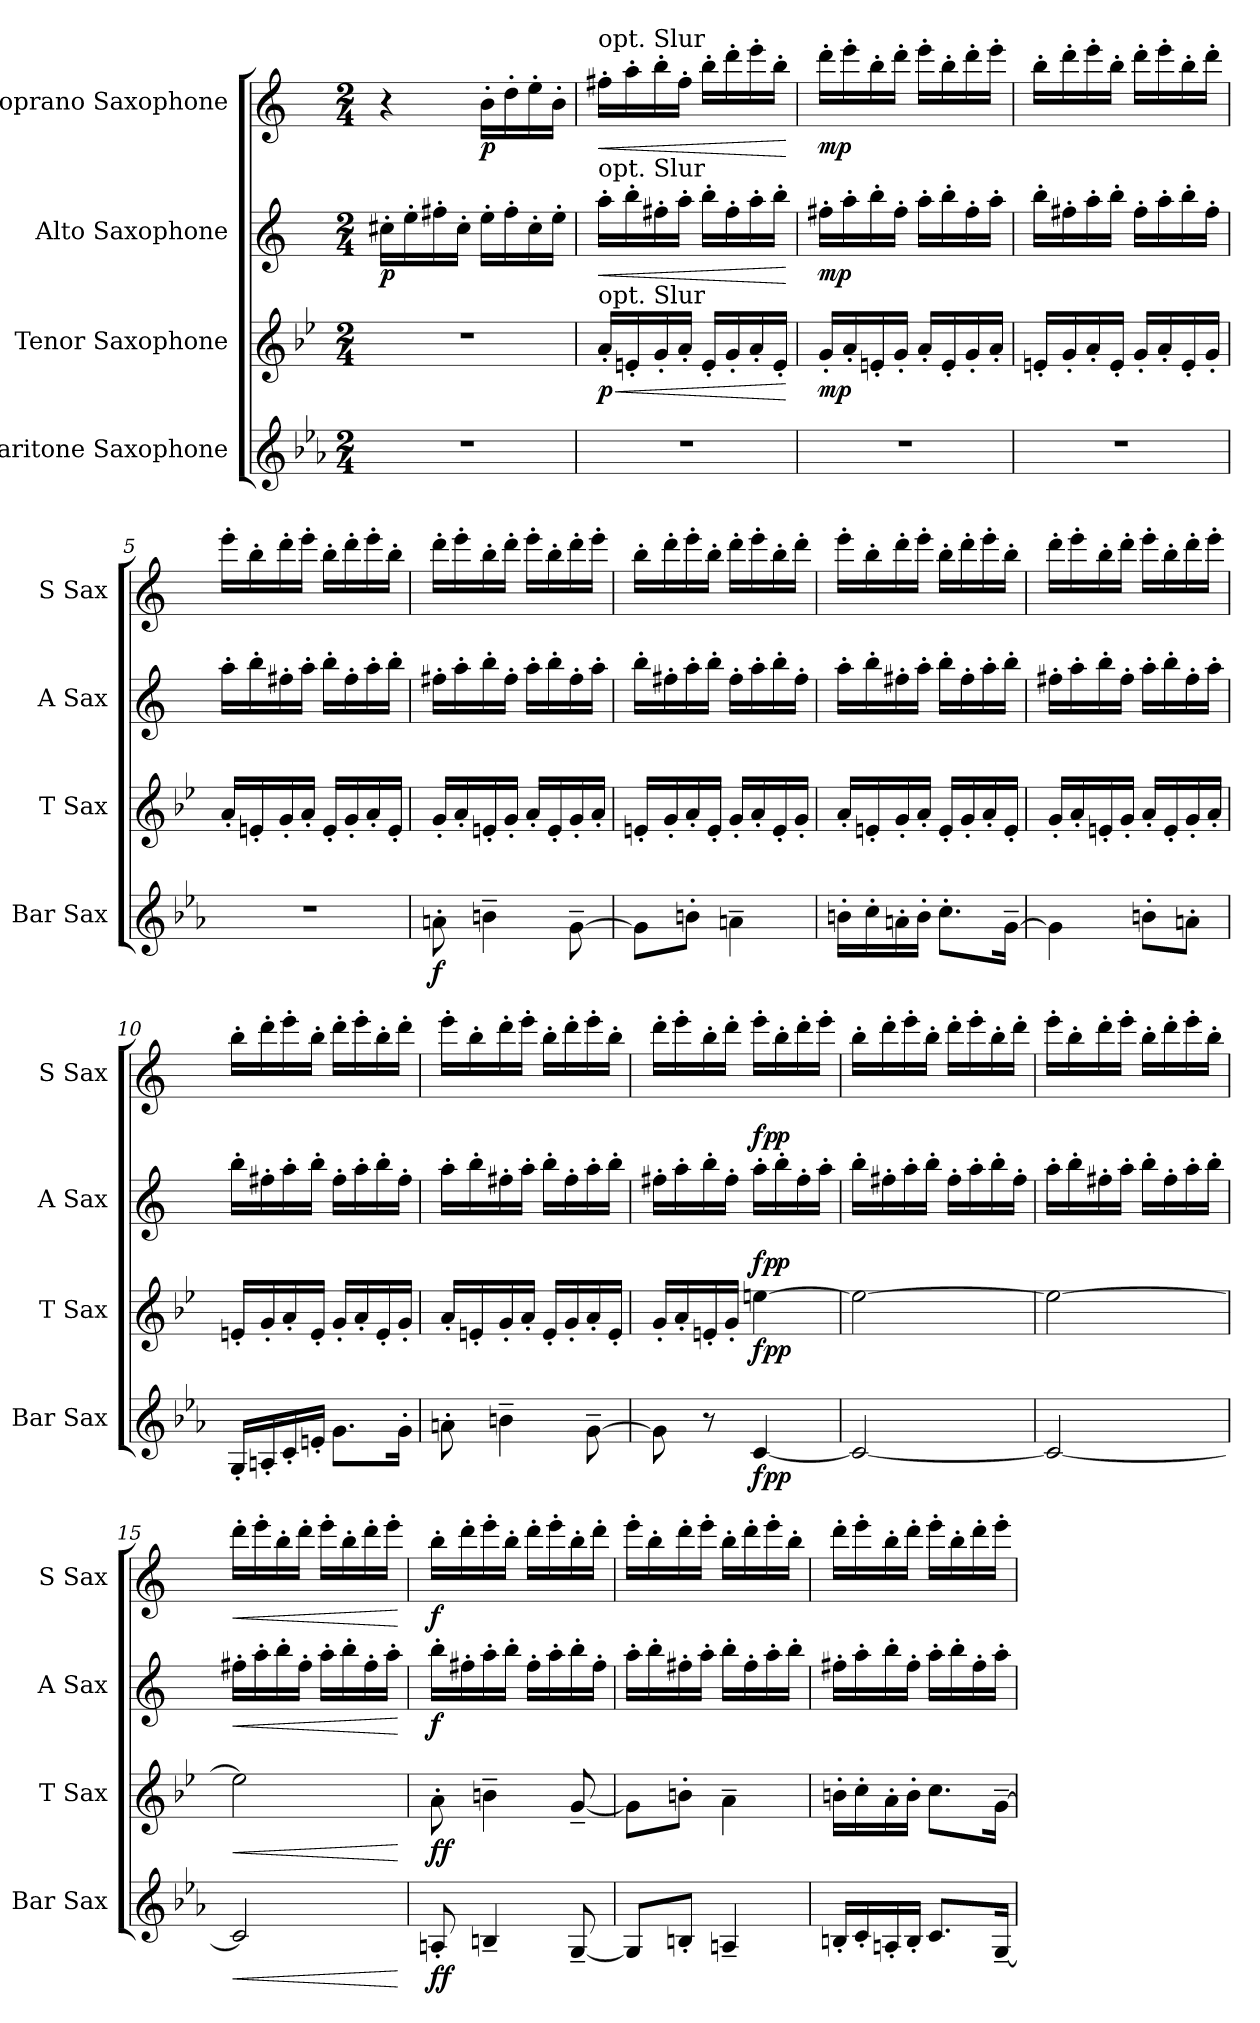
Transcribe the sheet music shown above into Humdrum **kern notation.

**kern	**dynam	**kern	**dynam	**kern	**dynam	**kern	**dynam
*part4	*part4	*part3	*part3	*part2	*part2	*part1	*part1
*staff4	*staff4	*staff3	*staff3	*staff2	*staff2	*staff1	*staff1
*I"Baritone Saxophone	*	*I"Tenor Saxophone	*	*I"Alto Saxophone	*	*I"Soprano Saxophone	*
*I'Bar Sax	*	*I'T Sax	*	*I'A Sax	*	*I'S Sax	*
*clefG2	*	*clefG2	*	*clefG2	*	*clefG2	*
*ITrd12c21	*	*ITrd8c14	*	*ITrd5c9	*	*ITrd1c2	*
*k[b-e-a-]	*	*k[b-e-]	*	*k[b-e-a-]	*	*k[b-e-]	*
*M2/4	*	*M2/4	*	*M2/4	*	*M2/4	*
*MM130	*	*MM130	*	*MM130	*	*MM130	*
=1	=1	=1	=1	=1	=1	=1	=1
!	!	!	!	!	!LO:DY:b	!	!
2r	.	2r	.	16en'\LL	p	4r	.
.	.	.	.	16g'\	.	.	.
.	.	.	.	16an'\	.	.	.
.	.	.	.	16e'\JJ	.	.	.
!	!	!	!	!	!	!	!LO:DY:b
.	.	.	.	16g'\LL	.	16a'\LL	p
.	.	.	.	16a'\	.	16cc'\	.
.	.	.	.	16e'\	.	16dd'\	.
.	.	.	.	16g'\JJ	.	16a'\JJ	.
=2	=2	=2	=2	=2	=2	=2	=2
!	!	!	!	!	!	!LO:TX:a:t=opt. Slur	!
!	!	!	!	!LO:TX:a:t=opt. Slur	!	!	!
!	!	!LO:TX:a:t=opt. Slur	!	!	!	!	!
!	!	!	!LO:HP:b	!	!LO:HP:b	!	!LO:HP:b
!	!	!	!LO:DY:n=1:b	!	!	!	!
2r	.	16A'/LL	< p	16cc'\LL	<	16een'\LL	<
.	.	16En'/	.	16dd'\	.	16gg'\	.
.	.	16G'/	.	16an'\	.	16aa'\	.
.	.	16A'/JJ	.	16cc'\JJ	.	16ee'\JJ	.
.	.	16E'/LL	.	16dd'\LL	.	16aa'\LL	.
.	.	16G'/	.	16a'\	.	16ccc'\	.
.	.	16A'/	.	16cc'\	.	16ddd'\	.
.	.	16E'/JJ	.	16dd'\JJ	.	16aa'\JJ	.
.	.	.	[	.	[	.	[
=3	=3	=3	=3	=3	=3	=3	=3
!	!	!	!LO:DY:b	!	!LO:DY:b	!	!LO:DY:b
2r	.	16G'/LL	mp	16an'\LL	mp	16ccc'\LL	mp
.	.	16A'/	.	16cc'\	.	16ddd'\	.
.	.	16En'/	.	16dd'\	.	16aa'\	.
.	.	16G'/JJ	.	16a'\JJ	.	16ccc'\JJ	.
.	.	16A'/LL	.	16cc'\LL	.	16ddd'\LL	.
.	.	16E'/	.	16dd'\	.	16aa'\	.
.	.	16G'/	.	16a'\	.	16ccc'\	.
.	.	16A'/JJ	.	16cc'\JJ	.	16ddd'\JJ	.
!!LO:LB:g=z
=4	=4	=4	=4	=4	=4	=4	=4
2r	.	16En'/LL	.	16dd'\LL	.	16aa'\LL	.
.	.	16G'/	.	16an'\	.	16ccc'\	.
.	.	16A'/	.	16cc'\	.	16ddd'\	.
.	.	16E'/JJ	.	16dd'\JJ	.	16aa'\JJ	.
.	.	16G'/LL	.	16a'\LL	.	16ccc'\LL	.
.	.	16A'/	.	16cc'\	.	16ddd'\	.
.	.	16E'/	.	16dd'\	.	16aa'\	.
.	.	16G'/JJ	.	16a'\JJ	.	16ccc'\JJ	.
=5	=5	=5	=5	=5	=5	=5	=5
2r	.	16A'/LL	.	16cc'\LL	.	16ddd'\LL	.
.	.	16En'/	.	16dd'\	.	16aa'\	.
.	.	16G'/	.	16an'\	.	16ccc'\	.
.	.	16A'/JJ	.	16cc'\JJ	.	16ddd'\JJ	.
.	.	16E'/LL	.	16dd'\LL	.	16aa'\LL	.
.	.	16G'/	.	16a'\	.	16ccc'\	.
.	.	16A'/	.	16cc'\	.	16ddd'\	.
.	.	16E'/JJ	.	16dd'\JJ	.	16aa'\JJ	.
=6	=6	=6	=6	=6	=6	=6	=6
!	!LO:DY:b	!	!	!	!	!	!
8An'\	f	16G'/LL	.	16an'\LL	.	16ccc'\LL	.
.	.	16A'/	.	16cc'\	.	16ddd'\	.
4Bn~\	.	16En'/	.	16dd'\	.	16aa'\	.
.	.	16G'/JJ	.	16a'\JJ	.	16ccc'\JJ	.
.	.	16A'/LL	.	16cc'\LL	.	16ddd'\LL	.
.	.	16E'/	.	16dd'\	.	16aa'\	.
[8G~\	.	16G'/	.	16a'\	.	16ccc'\	.
.	.	16A'/JJ	.	16cc'\JJ	.	16ddd'\JJ	.
!!LO:PB:g=z
=7	=7	=7	=7	=7	=7	=7	=7
8G\L]	.	16En'/LL	.	16dd'\LL	.	16aa'\LL	.
.	.	16G'/	.	16an'\	.	16ccc'\	.
8Bn'\J	.	16A'/	.	16cc'\	.	16ddd'\	.
.	.	16E'/JJ	.	16dd'\JJ	.	16aa'\JJ	.
4An~\	.	16G'/LL	.	16a'\LL	.	16ccc'\LL	.
.	.	16A'/	.	16cc'\	.	16ddd'\	.
.	.	16E'/	.	16dd'\	.	16aa'\	.
.	.	16G'/JJ	.	16a'\JJ	.	16ccc'\JJ	.
=8	=8	=8	=8	=8	=8	=8	=8
16Bn'\LL	.	16A'/LL	.	16cc'\LL	.	16ddd'\LL	.
16c'\	.	16En'/	.	16dd'\	.	16aa'\	.
16An'\	.	16G'/	.	16an'\	.	16ccc'\	.
16B'\JJ	.	16A'/JJ	.	16cc'\JJ	.	16ddd'\JJ	.
8.c'\L	.	16E'/LL	.	16dd'\LL	.	16aa'\LL	.
.	.	16G'/	.	16a'\	.	16ccc'\	.
.	.	16A'/	.	16cc'\	.	16ddd'\	.
[16G~\Jk	.	16E'/JJ	.	16dd'\JJ	.	16aa'\JJ	.
=9	=9	=9	=9	=9	=9	=9	=9
4G\]	.	16G'/LL	.	16an'\LL	.	16ccc'\LL	.
.	.	16A'/	.	16cc'\	.	16ddd'\	.
.	.	16En'/	.	16dd'\	.	16aa'\	.
.	.	16G'/JJ	.	16a'\JJ	.	16ccc'\JJ	.
8Bn'\L	.	16A'/LL	.	16cc'\LL	.	16ddd'\LL	.
.	.	16E'/	.	16dd'\	.	16aa'\	.
8An'\J	.	16G'/	.	16a'\	.	16ccc'\	.
.	.	16A'/JJ	.	16cc'\JJ	.	16ddd'\JJ	.
!!LO:LB:g=z
=10	=10	=10	=10	=10	=10	=10	=10
16GG'/LL	.	16En'/LL	.	16dd'\LL	.	16aa'\LL	.
16AAn'/	.	16G'/	.	16an'\	.	16ccc'\	.
16C'/	.	16A'/	.	16cc'\	.	16ddd'\	.
16En'/JJ	.	16E'/JJ	.	16dd'\JJ	.	16aa'\JJ	.
8.G\L	.	16G'/LL	.	16a'\LL	.	16ccc'\LL	.
.	.	16A'/	.	16cc'\	.	16ddd'\	.
.	.	16E'/	.	16dd'\	.	16aa'\	.
16G'\Jk	.	16G'/JJ	.	16a'\JJ	.	16ccc'\JJ	.
=11	=11	=11	=11	=11	=11	=11	=11
8An'\	.	16A'/LL	.	16cc'\LL	.	16ddd'\LL	.
.	.	16En'/	.	16dd'\	.	16aa'\	.
4Bn~\	.	16G'/	.	16an'\	.	16ccc'\	.
.	.	16A'/JJ	.	16cc'\JJ	.	16ddd'\JJ	.
.	.	16E'/LL	.	16dd'\LL	.	16aa'\LL	.
.	.	16G'/	.	16a'\	.	16ccc'\	.
[8G~\	.	16A'/	.	16cc'\	.	16ddd'\	.
.	.	16E'/JJ	.	16dd'\JJ	.	16aa'\JJ	.
=12	=12	=12	=12	=12	=12	=12	=12
8G\]	.	16G'/LL	.	16an'\LL	.	16ccc'\LL	.
.	.	16A'/	.	16cc'\	.	16ddd'\	.
8r	.	16En'/	.	16dd'\	.	16aa'\	.
.	.	16G'/JJ	.	16a'\JJ	.	16ccc'\JJ	.
!	!LO:DY:b	!	!	!	!	!	!
!	!LO:DY:n=1:b	!	!LO:DY:b	!	!	!	!
!	!	!	!LO:DY:n=1:b	!	!LO:DY:b	!	!LO:DY:b
[4C/	fp p	[4en\	fp p	16cc'\LL	fp	16ddd'\LL	fp
!	!	!	!	!	!LO:DY:b	!	!LO:DY:b
.	.	.	.	16dd'\	p	16aa'\	p
.	.	.	.	16a'\	.	16ccc'\	.
.	.	.	.	16cc'\JJ	.	16ddd'\JJ	.
!!LO:LB:g=z
=13	=13	=13	=13	=13	=13	=13	=13
2C/_	.	2e\_	.	16dd'\LL	.	16aa'\LL	.
.	.	.	.	16an'\	.	16ccc'\	.
.	.	.	.	16cc'\	.	16ddd'\	.
.	.	.	.	16dd'\JJ	.	16aa'\JJ	.
.	.	.	.	16a'\LL	.	16ccc'\LL	.
.	.	.	.	16cc'\	.	16ddd'\	.
.	.	.	.	16dd'\	.	16aa'\	.
.	.	.	.	16a'\JJ	.	16ccc'\JJ	.
=14	=14	=14	=14	=14	=14	=14	=14
2C/_	.	2e\_	.	16cc'\LL	.	16ddd'\LL	.
.	.	.	.	16dd'\	.	16aa'\	.
.	.	.	.	16an'\	.	16ccc'\	.
.	.	.	.	16cc'\JJ	.	16ddd'\JJ	.
.	.	.	.	16dd'\LL	.	16aa'\LL	.
.	.	.	.	16a'\	.	16ccc'\	.
.	.	.	.	16cc'\	.	16ddd'\	.
.	.	.	.	16dd'\JJ	.	16aa'\JJ	.
=15	=15	=15	=15	=15	=15	=15	=15
!	!LO:HP:b	!	!LO:HP:b	!	!LO:HP:b	!	!LO:HP:b
2C/]	<	2e\]	<	16an'\LL	<	16ccc'\LL	<
.	.	.	.	16cc'\	.	16ddd'\	.
.	.	.	.	16dd'\	.	16aa'\	.
.	.	.	.	16a'\JJ	.	16ccc'\JJ	.
.	.	.	.	16cc'\LL	.	16ddd'\LL	.
.	.	.	.	16dd'\	.	16aa'\	.
.	.	.	.	16a'\	.	16ccc'\	.
.	.	.	.	16cc'\JJ	.	16ddd'\JJ	.
.	[	.	[	.	[	.	[
=16	=16	=16	=16	=16	=16	=16	=16
!	!LO:DY:b	!	!LO:DY:b	!	!LO:DY:b	!	!LO:DY:b
8AAn'/	ff	8A'\	ff	16dd'\LL	f	16aa'\LL	f
.	.	.	.	16an'\	.	16ccc'\	.
4BBn~/	.	4Bn~\	.	16cc'\	.	16ddd'\	.
.	.	.	.	16dd'\JJ	.	16aa'\JJ	.
.	.	.	.	16a'\LL	.	16ccc'\LL	.
.	.	.	.	16cc'\	.	16ddd'\	.
[8GG~/	.	[8G~/	.	16dd'\	.	16aa'\	.
.	.	.	.	16a'\JJ	.	16ccc'\JJ	.
!!LO:PB:g=z
=17	=17	=17	=17	=17	=17	=17	=17
8GG/L]	.	8G\L]	.	16cc'\LL	.	16ddd'\LL	.
.	.	.	.	16dd'\	.	16aa'\	.
8BBn'/J	.	8Bn'\J	.	16an'\	.	16ccc'\	.
.	.	.	.	16cc'\JJ	.	16ddd'\JJ	.
4AAn~/	.	4A~\	.	16dd'\LL	.	16aa'\LL	.
.	.	.	.	16a'\	.	16ccc'\	.
.	.	.	.	16cc'\	.	16ddd'\	.
.	.	.	.	16dd'\JJ	.	16aa'\JJ	.
=18	=18	=18	=18	=18	=18	=18	=18
16BBn'/LL	.	16Bn'\LL	.	16an'\LL	.	16ccc'\LL	.
16C'/	.	16c'\	.	16cc'\	.	16ddd'\	.
16AAn'/	.	16A'\	.	16dd'\	.	16aa'\	.
16BB'/JJ	.	16B'\JJ	.	16a'\JJ	.	16ccc'\JJ	.
8.C/L	.	8.c\L	.	16cc'\LL	.	16ddd'\LL	.
.	.	.	.	16dd'\	.	16aa'\	.
.	.	.	.	16a'\	.	16ccc'\	.
[16GG~/Jk	.	[16G~\Jk	.	16cc'\JJ	.	16ddd'\JJ	.
=	=	=	=	=	=	=	=
*-	*-	*-	*-	*-	*-	*-	*-
